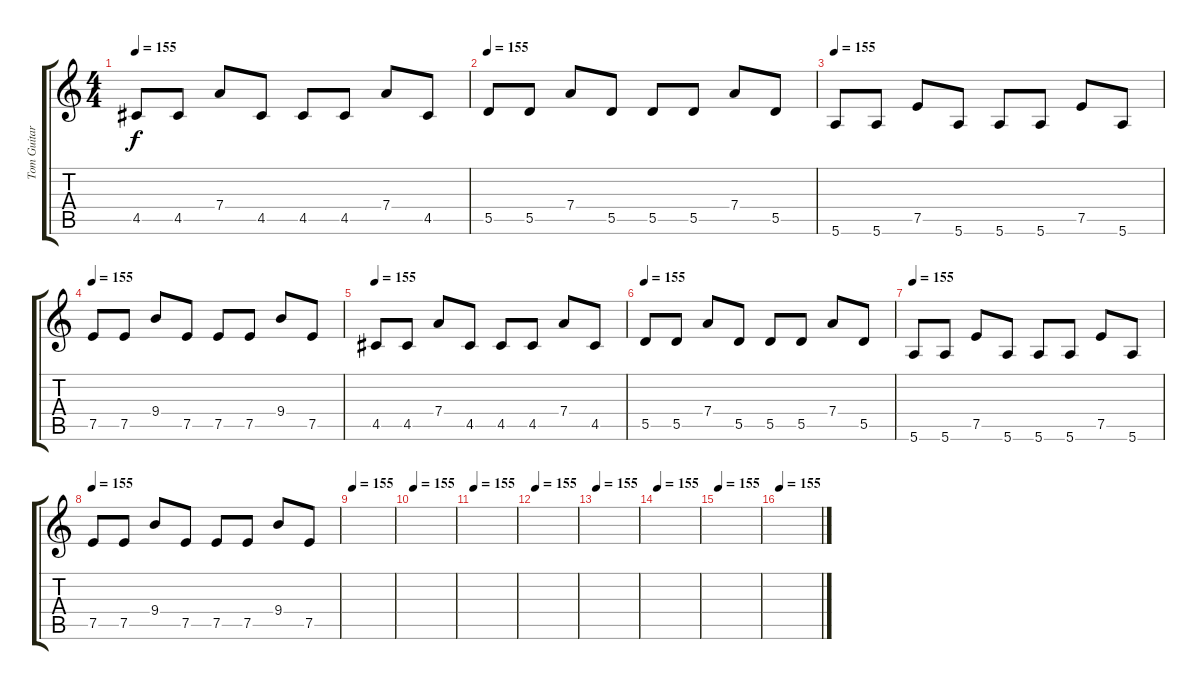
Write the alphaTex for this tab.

\track ("Tom Guitar 2" "Tom Guitar") {instrument distortionguitar}
\staff {score tabs}
\tuning (E4 B3 G3 D3 A2 E2) {hide}
\ts (4 4)
\tempo 155
\clef g2
\ks c
4.5.8{dy f instrument electricguitarclean} 4.5.8 7.4.8 4.5.8 4.5.8 4.5.8 7.4.8 4.5.8 |
\tempo 155
5.5.8 5.5.8 7.4.8 5.5.8 5.5.8 5.5.8 7.4.8 5.5.8 |
\tempo 155
5.6.8 5.6.8 7.5.8 5.6.8 5.6.8 5.6.8 7.5.8 5.6.8 |
\tempo 155
7.5.8 7.5.8 9.4.8 7.5.8 7.5.8 7.5.8 9.4.8 7.5.8 |
\tempo 155
4.5.8{instrument electricguitarclean} 4.5.8 7.4.8 4.5.8 4.5.8 4.5.8 7.4.8 4.5.8 |
\tempo 155
5.5.8 5.5.8 7.4.8 5.5.8 5.5.8 5.5.8 7.4.8 5.5.8 |
\tempo 155
5.6.8 5.6.8 7.5.8 5.6.8 5.6.8 5.6.8 7.5.8 5.6.8 |
\tempo 155
7.5.8 7.5.8 9.4.8 7.5.8 7.5.8 7.5.8 9.4.8 7.5.8 |
\tempo 155
|
\tempo 155
|
\tempo 155
|
\tempo 155
|
\tempo 155
|
\tempo 155
|
\tempo 155
|
\tempo 155
